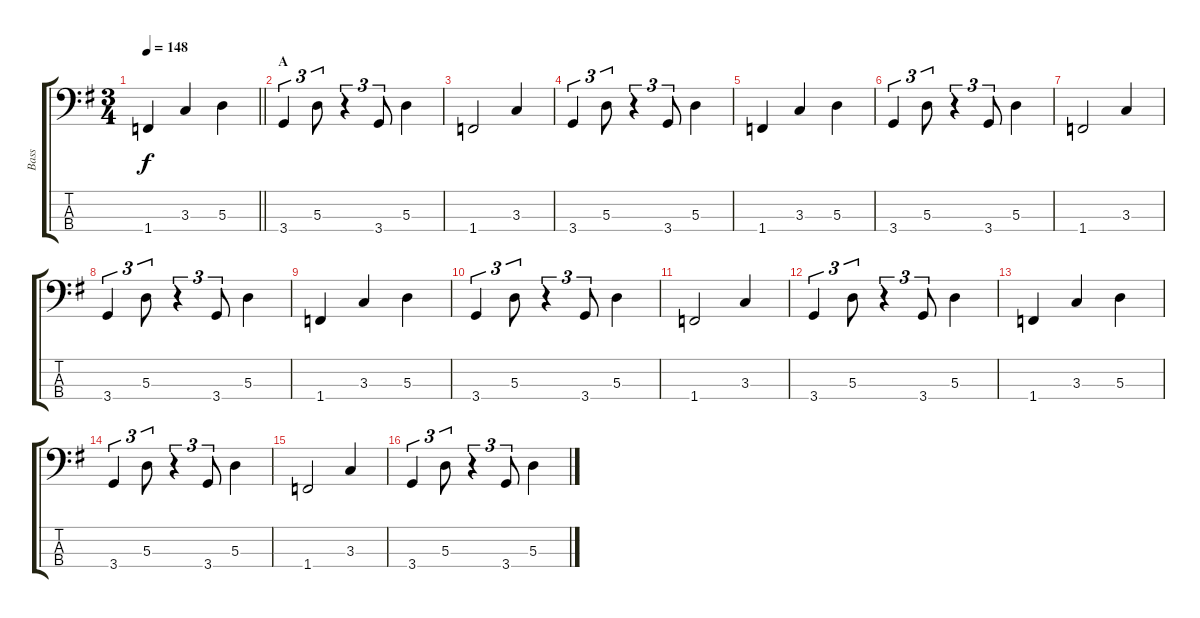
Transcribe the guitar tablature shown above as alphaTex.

\track ("Bass" "Bass") {instrument electricbassfinger}
\staff {score tabs}
\tuning (G2 D2 A1 E1) {hide}
\ts (3 4)
\tempo 148
\clef f4
\barLineRight lightlight
\ks g
1.4.4{dy f} 3.3.4 5.3.4 |
\section ("" "A")
3.4.4{tu (3 2)} 5.3.8{tu (3 2)} r.4{tu (3 2)} 3.4.8{tu (3 2)} 5.3.4 |
1.4.2 3.3.4 |
3.4.4{tu (3 2)} 5.3.8{tu (3 2)} r.4{tu (3 2)} 3.4.8{tu (3 2)} 5.3.4 |
1.4.4 3.3.4 5.3.4 |
3.4.4{tu (3 2)} 5.3.8{tu (3 2)} r.4{tu (3 2)} 3.4.8{tu (3 2)} 5.3.4 |
1.4.2 3.3.4 |
3.4.4{tu (3 2)} 5.3.8{tu (3 2)} r.4{tu (3 2)} 3.4.8{tu (3 2)} 5.3.4 |
1.4.4 3.3.4 5.3.4 |
3.4.4{tu (3 2)} 5.3.8{tu (3 2)} r.4{tu (3 2)} 3.4.8{tu (3 2)} 5.3.4 |
1.4.2 3.3.4 |
3.4.4{tu (3 2)} 5.3.8{tu (3 2)} r.4{tu (3 2)} 3.4.8{tu (3 2)} 5.3.4 |
1.4.4 3.3.4 5.3.4 |
3.4.4{tu (3 2)} 5.3.8{tu (3 2)} r.4{tu (3 2)} 3.4.8{tu (3 2)} 5.3.4 |
1.4.2 3.3.4 |
3.4.4{tu (3 2)} 5.3.8{tu (3 2)} r.4{tu (3 2)} 3.4.8{tu (3 2)} 5.3.4
